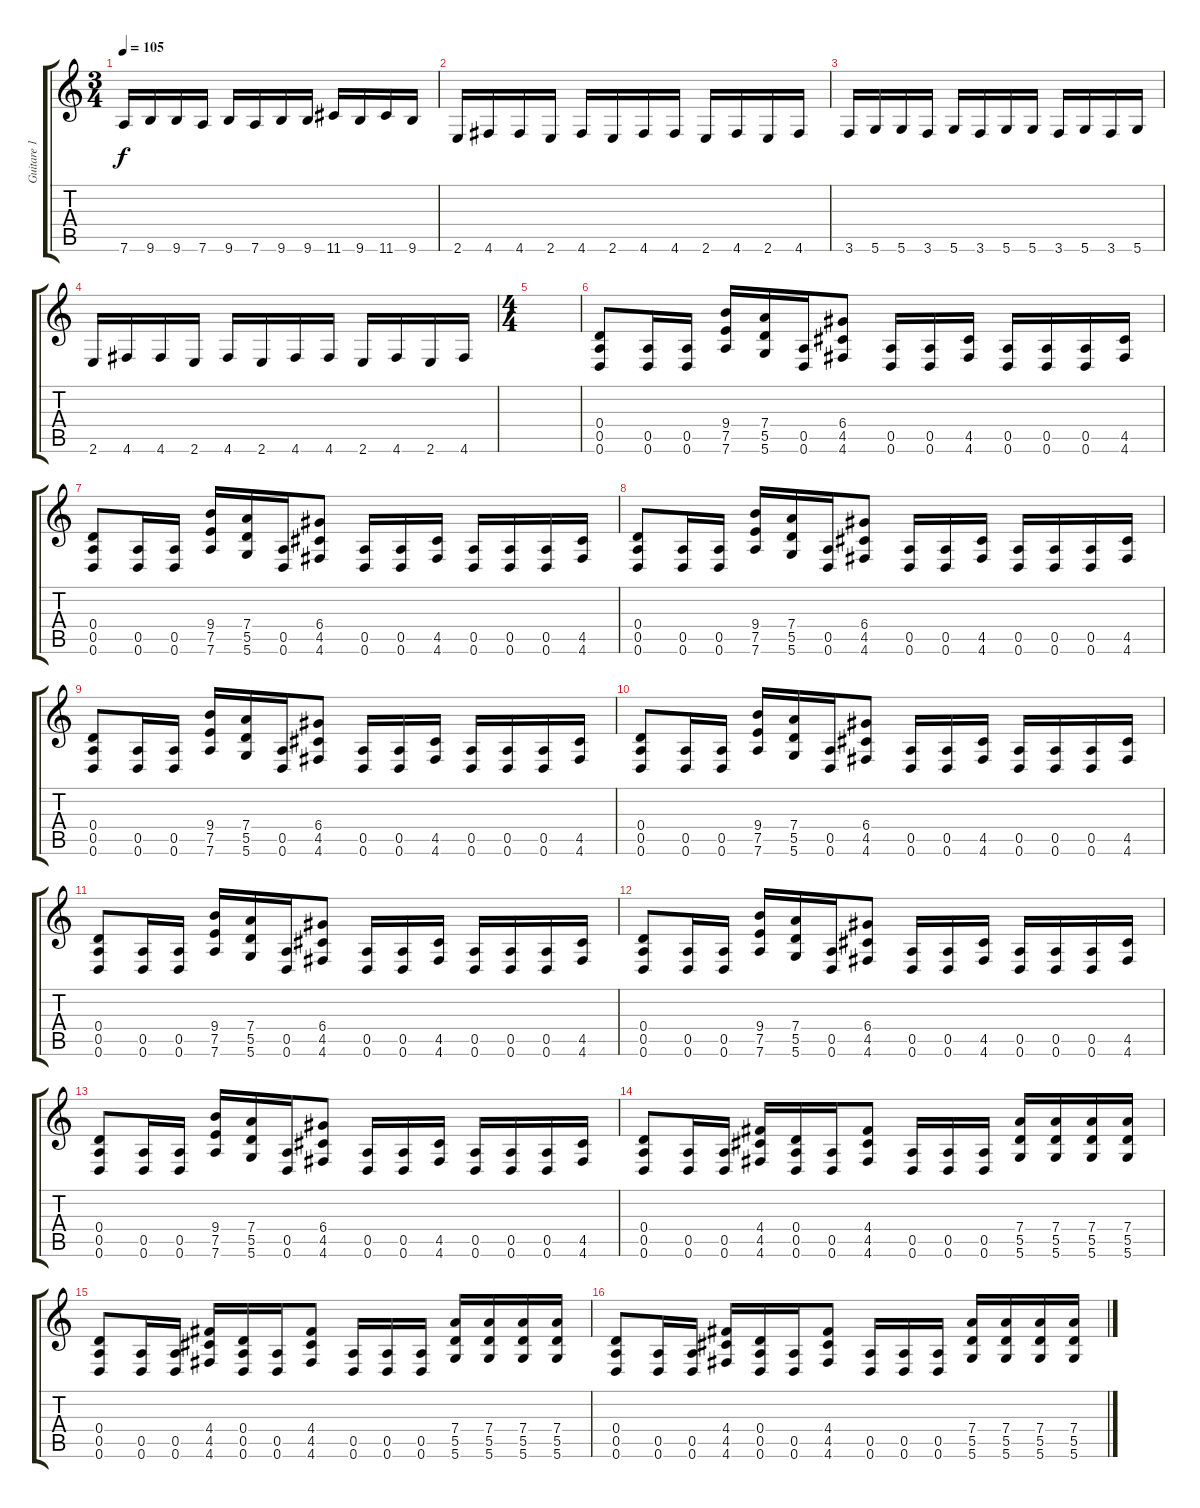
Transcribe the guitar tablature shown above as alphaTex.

\track ("Guitare 1" "Guitare 1") {instrument distortionguitar}
\staff {score tabs}
\tuning (E4 B3 G3 D3 A2 D2) {hide}
\ts (3 4)
\tempo 105
\clef g2
\ks c
7.6.16{dy f} 9.6.16 9.6.16 7.6.16 9.6.16 7.6.16 9.6.16 9.6.16 11.6.16 9.6.16 11.6.16 9.6.16 |
2.6.16 4.6.16 4.6.16 2.6.16 4.6.16 2.6.16 4.6.16 4.6.16 2.6.16 4.6.16 2.6.16 4.6.16 |
3.6.16 5.6.16 5.6.16 3.6.16 5.6.16 3.6.16 5.6.16 5.6.16 3.6.16 5.6.16 3.6.16 5.6.16 |
2.6.16 4.6.16 4.6.16 2.6.16 4.6.16 2.6.16 4.6.16 4.6.16 2.6.16 4.6.16 2.6.16 4.6.16 |
\ts (4 4)
|
(0.4 0.5 0.6).8 (0.5 0.6).16 (0.5 0.6).16 (9.4 7.5 7.6).16 (7.4 5.5 5.6).16 (0.5 0.6).16 (6.4 4.5 4.6).8 (0.5 0.6).16 (0.5 0.6).16 (4.5 4.6).16 (0.5 0.6).16 (0.5 0.6).16 (0.5 0.6).16 (4.5 4.6).16 |
(0.4 0.5 0.6).8 (0.5 0.6).16 (0.5 0.6).16 (9.4 7.5 7.6).16 (7.4 5.5 5.6).16 (0.5 0.6).16 (6.4 4.5 4.6).8 (0.5 0.6).16 (0.5 0.6).16 (4.5 4.6).16 (0.5 0.6).16 (0.5 0.6).16 (0.5 0.6).16 (4.5 4.6).16 |
(0.4 0.5 0.6).8 (0.5 0.6).16 (0.5 0.6).16 (9.4 7.5 7.6).16 (7.4 5.5 5.6).16 (0.5 0.6).16 (6.4 4.5 4.6).8 (0.5 0.6).16 (0.5 0.6).16 (4.5 4.6).16 (0.5 0.6).16 (0.5 0.6).16 (0.5 0.6).16 (4.5 4.6).16 |
(0.4 0.5 0.6).8 (0.5 0.6).16 (0.5 0.6).16 (9.4 7.5 7.6).16 (7.4 5.5 5.6).16 (0.5 0.6).16 (6.4 4.5 4.6).8 (0.5 0.6).16 (0.5 0.6).16 (4.5 4.6).16 (0.5 0.6).16 (0.5 0.6).16 (0.5 0.6).16 (4.5 4.6).16 |
(0.4 0.5 0.6).8 (0.5 0.6).16 (0.5 0.6).16 (9.4 7.5 7.6).16 (7.4 5.5 5.6).16 (0.5 0.6).16 (6.4 4.5 4.6).8 (0.5 0.6).16 (0.5 0.6).16 (4.5 4.6).16 (0.5 0.6).16 (0.5 0.6).16 (0.5 0.6).16 (4.5 4.6).16 |
(0.4 0.5 0.6).8 (0.5 0.6).16 (0.5 0.6).16 (9.4 7.5 7.6).16 (7.4 5.5 5.6).16 (0.5 0.6).16 (6.4 4.5 4.6).8 (0.5 0.6).16 (0.5 0.6).16 (4.5 4.6).16 (0.5 0.6).16 (0.5 0.6).16 (0.5 0.6).16 (4.5 4.6).16 |
(0.4 0.5 0.6).8 (0.5 0.6).16 (0.5 0.6).16 (9.4 7.5 7.6).16 (7.4 5.5 5.6).16 (0.5 0.6).16 (6.4 4.5 4.6).8 (0.5 0.6).16 (0.5 0.6).16 (4.5 4.6).16 (0.5 0.6).16 (0.5 0.6).16 (0.5 0.6).16 (4.5 4.6).16 |
(0.4 0.5 0.6).8 (0.5 0.6).16 (0.5 0.6).16 (9.4 7.5 7.6).16 (7.4 5.5 5.6).16 (0.5 0.6).16 (6.4 4.5 4.6).8 (0.5 0.6).16 (0.5 0.6).16 (4.5 4.6).16 (0.5 0.6).16 (0.5 0.6).16 (0.5 0.6).16 (4.5 4.6).16 |
(0.4 0.5 0.6).8 (0.5 0.6).16 (0.5 0.6).16 (4.4 4.5 4.6).16 (0.4 0.5 0.6).16 (0.5 0.6).16 (4.4 4.5 4.6).8 (0.5 0.6).16 (0.5 0.6).16 (0.5 0.6).16 (7.4 5.5 5.6).16 (7.4 5.5 5.6).16 (7.4 5.5 5.6).16 (7.4 5.5 5.6).16 |
(0.4 0.5 0.6).8 (0.5 0.6).16 (0.5 0.6).16 (4.4 4.5 4.6).16 (0.4 0.5 0.6).16 (0.5 0.6).16 (4.4 4.5 4.6).8 (0.5 0.6).16 (0.5 0.6).16 (0.5 0.6).16 (7.4 5.5 5.6).16 (7.4 5.5 5.6).16 (7.4 5.5 5.6).16 (7.4 5.5 5.6).16 |
(0.4 0.5 0.6).8 (0.5 0.6).16 (0.5 0.6).16 (4.4 4.5 4.6).16 (0.4 0.5 0.6).16 (0.5 0.6).16 (4.4 4.5 4.6).8 (0.5 0.6).16 (0.5 0.6).16 (0.5 0.6).16 (7.4 5.5 5.6).16 (7.4 5.5 5.6).16 (7.4 5.5 5.6).16 (7.4 5.5 5.6).16
